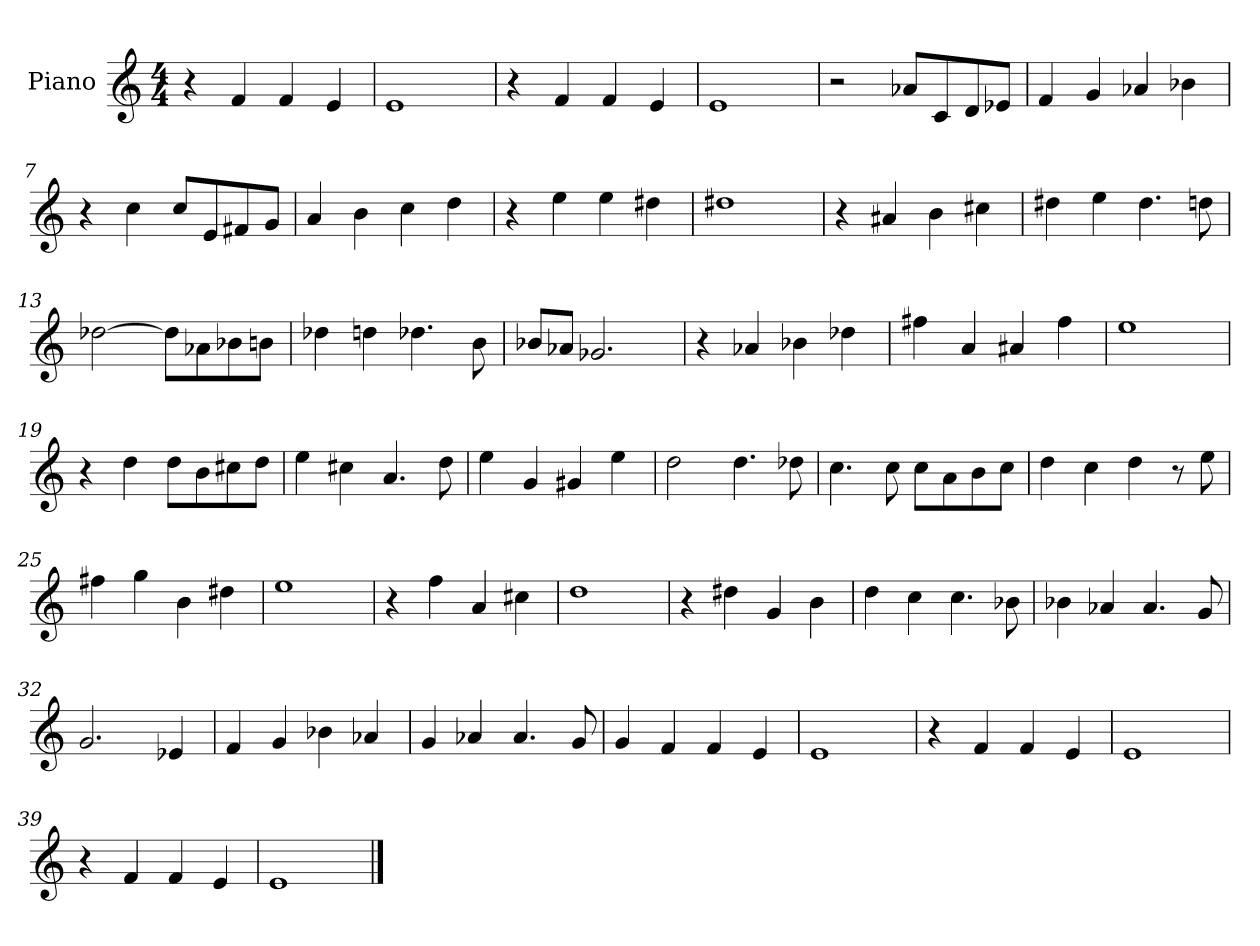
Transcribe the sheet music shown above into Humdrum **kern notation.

**kern
*part1
*staff1
*I"Piano
*I'Pno.
*clefG2
*k[]
*M4/4
=1
4r
4f/
4f/
4e/
=2
1e
=3
4r
4f/
4f/
4e/
=4
1e
=5
2r
8a-X/L
8c/
8d/
8e-X/J
=6
4f/
4g/
4a-X/
4b-X\
=7
4r
4cc\
8cc/L
8e/
8f#X/
8g/J
!!LO:LB:g=z
=8
4a/
4b\
4cc\
4dd\
=9
4r
4ee\
4ee\
4dd#X\
=10
1dd#X
=11
4r
4a#X/
4b\
4cc#X\
=12
4dd#X\
4ee\
4.dd#\
8ddn\
=13
[2dd-X\
8dd-\L]
8a-X\
8b-X\
8bn\J
=14
4dd-X\
4ddn\
4.dd-X\
8b\
!!LO:LB:g=z
=15
8b-X/L
8a-X/J
2.g-X/
=16
4r
4a-X/
4b-X\
4dd-X\
=17
4ff#X\
4a/
4a#X/
4ff#\
=18
1ee
=19
4r
4dd\
8dd\L
8b\
8cc#X\
8dd\J
=20
4ee\
4cc#X\
4.a/
8dd\
=21
4ee\
4g/
4g#X/
4ee\
!!LO:LB:g=z
=22
2dd\
4.dd\
8dd-X\
=23
4.cc\
8cc\
8cc\L
8a\
8b\
8cc\J
=24
4dd\
4cc\
4dd\
8r
8ee\
=25
4ff#X\
4gg\
4b\
4dd#X\
=26
1ee
=27
4r
4ff\
4a/
4cc#X\
=28
1dd
=29
4r
4dd#X\
4g/
4b\
!!LO:LB:g=z
=30
4dd\
4cc\
4.cc\
8b-X\
=31
4b-X\
4a-X/
4.a-/
8g/
=32
2.g/
4e-X/
=33
4f/
4g/
4b-X\
4a-X/
=34
4g/
4a-X/
4.a-/
8g/
=35
4g/
4f/
4f/
4e/
=36
1e
=37
4r
4f/
4f/
4e/
!!LO:LB:g=z
=38
1e
=39
4r
4f/
4f/
4e/
=40
1e
==
*-
